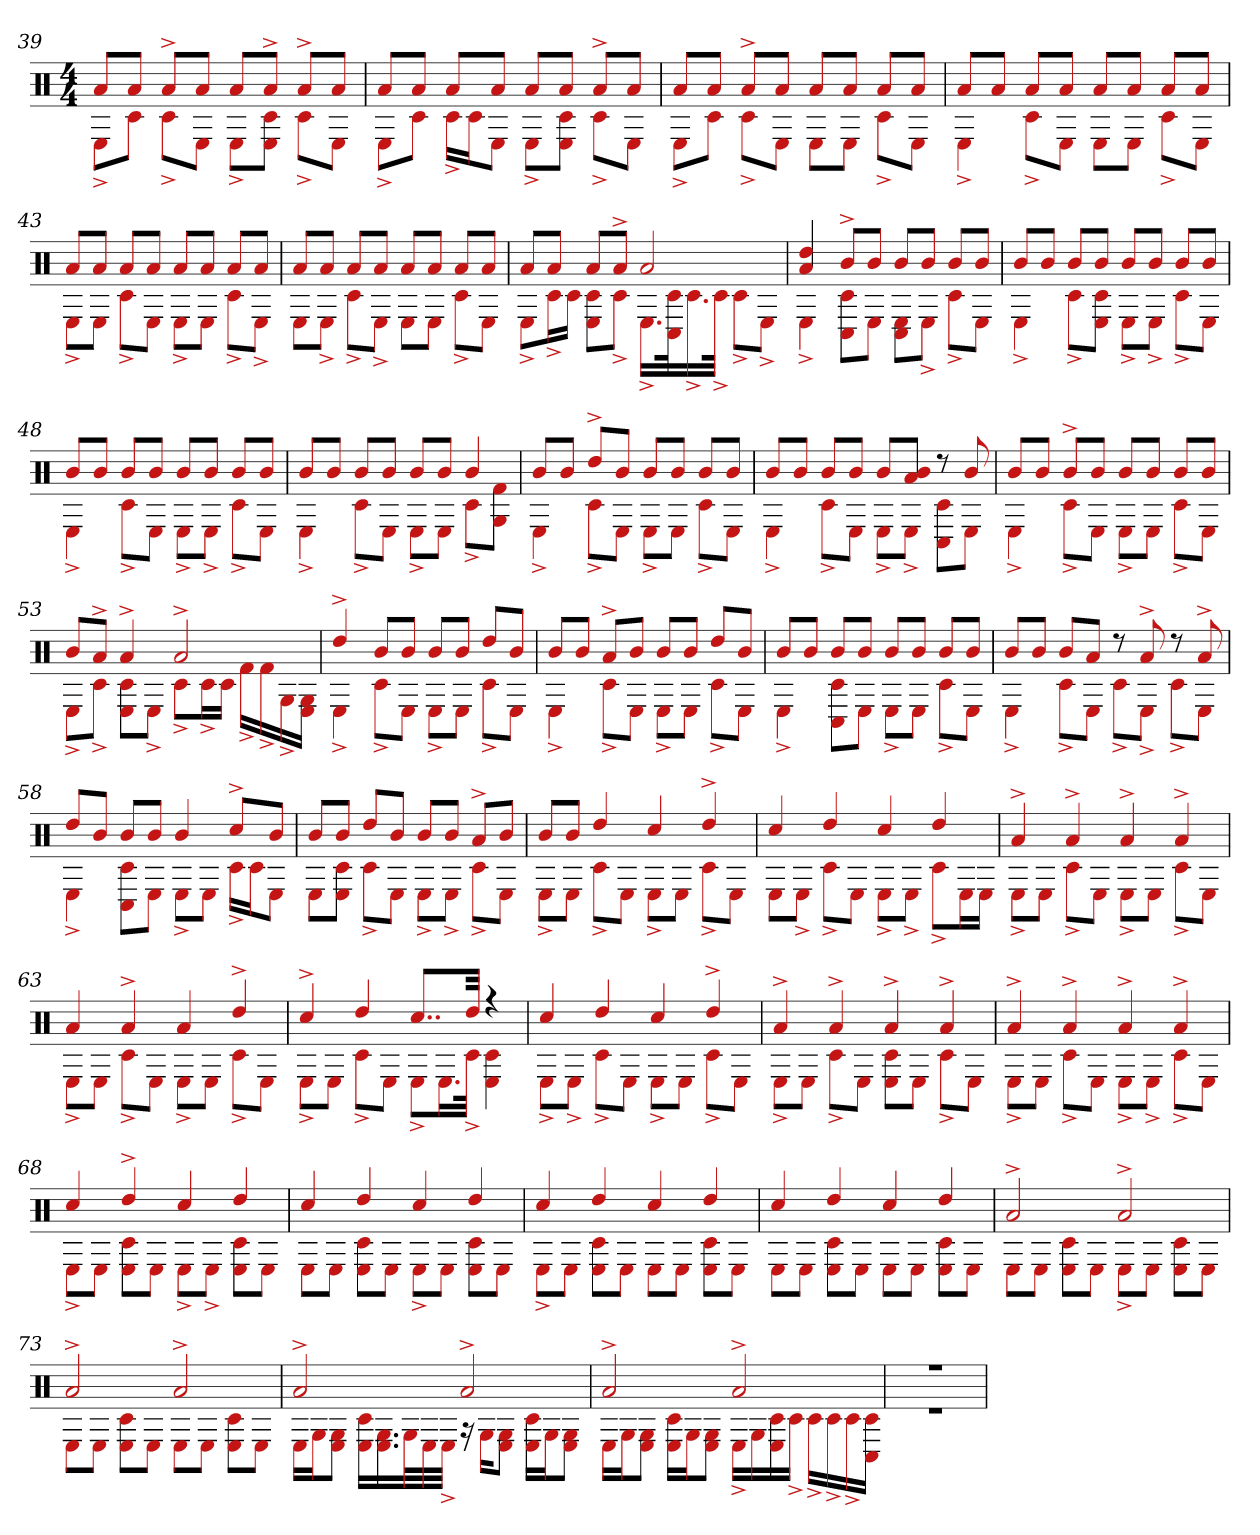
**kern
*part1
*staff1
*clefX
*k[]
*M4/4
=39
*^
8aL	8E^L
8aJ	8c#J
8a^L	8c#^L
8aJ	8EJ
8aL	8E^L
8a^J	8c# 8EJ
8a^L	8c#^L
8aJ	8EJ
=40	=40
8aL	8E^L
8aJ	8c#J
8aL	16c#^LL
.	16c#J
8aJ	8EJ
8aL	8E^L
8aJ	8c# 8EJ
8a^L	8c#^L
8aJ	8EJ
=41	=41
8aL	8E^L
8aJ	8c#J
8a^L	8c#^L
8aJ	8EJ
8aL	8EL
8aJ	8EJ
8aL	8c#^L
8aJ	8EJ
=42	=42
8aL	4E^
8aJ	.
8aL	8c#^L
8aJ	8EJ
8aL	8EL
8aJ	8EJ
8aL	8c#^L
8aJ	8EJ
=43	=43
8aL	8E^L
8aJ	8EJ
8aL	8c#^L
8aJ	8EJ
8aL	8E^L
8aJ	8EJ
8aL	8c#^L
8aJ	8E^J
=44	=44
8aL	8EL
8aJ	8E^J
8aL	8c#^L
8aJ	8E^J
8aL	8EL
8aJ	8EJ
8aL	8c#^L
8aJ	8EJ
=45	=45
8aL	8E^L
8aJ	16c#^L
.	16c#JJ
8aL	8E 8c#L
8a^J	8c#^J
2a	16.E^LL
.	32C# 32c#k
.	16.c#^
.	32c#^JJk
.	8c#^L
.	8E^J
=46	=46
4dd 4a	4E^
8b^L	8C# 8c#L
8bJ	8EJ
8bL	8C# 8EL
8bJ	8E^J
8bL	8c#^L
8bJ	8EJ
=47	=47
8bL	4E^
8bJ	.
8bL	8c#^L
8bJ	8E 8c#J
8bL	8E^L
8bJ	8E^J
8bL	8c#^L
8bJ	8EJ
=48	=48
8bL	4E^
8bJ	.
8bL	8c#^L
8bJ	8EJ
8bL	8E^L
8bJ	8E^J
8bL	8c#^L
8bJ	8EJ
=49	=49
8bL	4E^
8bJ	.
8bL	8c#^L
8bJ	8EJ
8bL	8E^L
8bJ	8EJ
4b	8c#^L
.	8f# 8GJ
=50	=50
8bL	4E^
8bJ	.
8dd^L	8c#^L
8bJ	8EJ
8bL	8E^L
8bJ	8EJ
8bL	8c#^L
8bJ	8EJ
=51	=51
8bL	4E^
8bJ	.
8bL	8c#^L
8bJ	8EJ
8bL	8E^L
8b 8aJ	8E^J
8r	8C# 8c#L
8b	8EJ
=52	=52
8bL	4E^
8bJ	.
8b^L	8c#^L
8bJ	8EJ
8bL	8E^L
8bJ	8EJ
8bL	8c#^L
8bJ	8EJ
=53	=53
8bL	8E^L
8a^J	8c#^J
4a^	8E 8c#L
.	8E^J
2a^	8c#^L
.	16c#^L
.	16c#JJ
.	16f#^LL
.	16f#^
.	16G^
.	16G 16EJJ
=54	=54
4dd^	4E^
8bL	8c#^L
8bJ	8EJ
8bL	8E^L
8bJ	8EJ
8ddL	8c#^L
8bJ	8EJ
=55	=55
8bL	4E^
8bJ	.
8a^L	8c#^L
8bJ	8EJ
8bL	8E^L
8bJ	8EJ
8ddL	8c#^L
8bJ	8EJ
=56	=56
8bL	4E^
8bJ	.
8bL	8C# 8c#L
8bJ	8EJ
8bL	8E^L
8bJ	8EJ
8bL	8c#^L
8bJ	8EJ
=57	=57
8bL	4E^
8bJ	.
8bL	8c#^L
8aJ	8EJ
8r	8c#^L
8a^	8E^J
8r	8c#^L
8a^	8EJ
=58	=58
8ddL	4E^
8bJ	.
8bL	8C# 8c#L
8bJ	8EJ
4b	8E^L
.	8EJ
8cc#^L	16c#^LL
.	16c#J
8bJ	8EJ
=59	=59
8bL	8EL
8bJ	8c# 8EJ
8ddL	8c#^L
8bJ	8EJ
8bL	8E^L
8bJ	8E^J
8a^L	8c#^L
8bJ	8EJ
=60	=60
8bL	8E^L
8bJ	8EJ
4dd	8c#^L
.	8EJ
4cc#	8E^L
.	8EJ
4dd^	8c#^L
.	8EJ
=61	=61
4cc#	8EL
.	8E^J
4dd	8c#^L
.	8EJ
4cc#	8E^L
.	8E^J
4dd	8c#^L
.	16EL
.	16EJJ
=62	=62
4a^	8E^L
.	8EJ
4a^	8c#^L
.	8EJ
4a^	8E^L
.	8EJ
4a^	8c#^L
.	8EJ
=63	=63
4a	8E^L
.	8EJ
4a^	8c#^L
.	8EJ
4a	8E^L
.	8EJ
4dd^	8c#^L
.	8EJ
=64	=64
4cc#^	8E^L
.	8EJ
4dd	8c#^L
.	8EJ
8..cc#L	8E^L
.	16.EL
32ddJkk	32c#^JJk
4r	4c# 4E
=65	=65
4cc#	8E^L
.	8E^J
4dd	8c#^L
.	8EJ
4cc#	8E^L
.	8EJ
4dd^	8c#^L
.	8EJ
=66	=66
4a^	8E^L
.	8EJ
4a^	8c#^L
.	8EJ
4a^	8c# 8EL
.	8EJ
4a^	8c#^L
.	8EJ
=67	=67
4a^	8E^L
.	8EJ
4a^	8c#^L
.	8EJ
4a^	8E^L
.	8E^J
4a^	8c#^L
.	8EJ
=68	=68
4cc#	8E^L
.	8EJ
4dd^	8E 8c#L
.	8EJ
4cc#	8E^L
.	8E^J
4dd	8c# 8EL
.	8EJ
=69	=69
4cc#	8EL
.	8EJ
4dd	8E 8c#L
.	8EJ
4cc#	8E^L
.	8EJ
4dd	8c# 8EL
.	8EJ
=70	=70
4cc#	8E^L
.	8EJ
4dd	8E 8c#L
.	8EJ
4cc#	8EL
.	8EJ
4dd	8E 8c#L
.	8EJ
=71	=71
4cc#	8EL
.	8EJ
4dd	8c# 8EL
.	8EJ
4cc#	8EL
.	8EJ
4dd	8E 8c#L
.	8EJ
=72	=72
2a^	8EL
.	8EJ
.	8E 8c#L
.	8EJ
2a^	8E^L
.	8EJ
.	8c# 8EL
.	8EJ
=73	=73
2a^	8EL
.	8EJ
.	8E 8c#L
.	8EJ
2a^	8EL
.	8EJ
.	8E 8c#L
.	8EJ
=74	=74
2a^	16ELL
.	16GJ
.	8E 8GJ
.	16E 16c#LL
.	16.G 16.E
.	32GL
.	32E
.	32E^JJJ
2a^	16r
.	16GKL
.	8E 8GJ
.	16E 16c#LL
.	16GJ
.	8E 8GJ
=75	=75
2a^	16ELL
.	16GJ
.	8E 8GJ
.	16E 16c#LL
.	16GJ
.	8E 8GJ
2a^	16E^LL
.	16G
.	16E 16c#
.	16c#^JJ
.	16c#^LL
.	16c#^
.	16c#^
.	16c# 16C#JJ
=76	=76
1r	1r
*v	*v
=
*-
